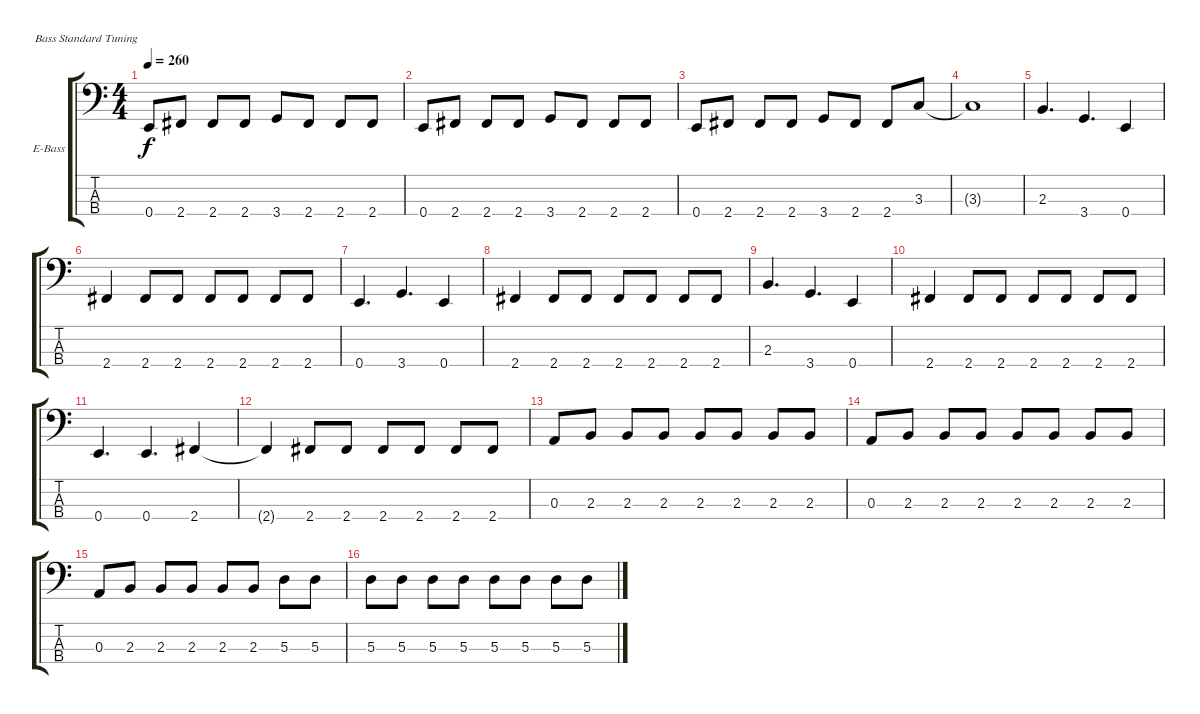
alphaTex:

\defaultSystemsLayout 4
\bracketExtendMode groupsimilarinstruments
\firstSystemTrackNameOrientation horizontal
\otherSystemsTrackNameOrientation horizontal
\track ("Peter Baltes" "E-Bass") {instrument electricbassfinger}
\staff {score tabs}
\tuning (G2 D2 A1 E1)
\ts (4 4)
\tempo 260
\clef f4
\ks c
0.4.8{dy f} 2.4.8 2.4.8 2.4.8 3.4.8 2.4.8 2.4.8 2.4.8 |
0.4.8 2.4.8 2.4.8 2.4.8 3.4.8 2.4.8 2.4.8 2.4.8 |
0.4.8 2.4.8 2.4.8 2.4.8 3.4.8 2.4.8 2.4.8 3.3.8 |
3.3{t}.1 |
2.3.4{d} 3.4.4{d} 0.4.4 |
2.4.4 2.4.8 2.4.8 2.4.8 2.4.8 2.4.8 2.4.8 |
0.4.4{d} 3.4.4{d} 0.4.4 |
2.4.4 2.4.8 2.4.8 2.4.8 2.4.8 2.4.8 2.4.8 |
2.3.4{d} 3.4.4{d} 0.4.4 |
2.4.4 2.4.8 2.4.8 2.4.8 2.4.8 2.4.8 2.4.8 |
0.4.4{d} 0.4.4{d} 2.4.4 |
2.4{t}.4 2.4.8 2.4.8 2.4.8 2.4.8 2.4.8 2.4.8 |
0.3.8 2.3.8 2.3.8 2.3.8 2.3.8 2.3.8 2.3.8 2.3.8 |
0.3.8 2.3.8 2.3.8 2.3.8 2.3.8 2.3.8 2.3.8 2.3.8 |
0.3.8 2.3.8 2.3.8 2.3.8 2.3.8 2.3.8 5.3.8 5.3.8 |
5.3.8 5.3.8 5.3.8 5.3.8 5.3.8 5.3.8 5.3.8 5.3.8
